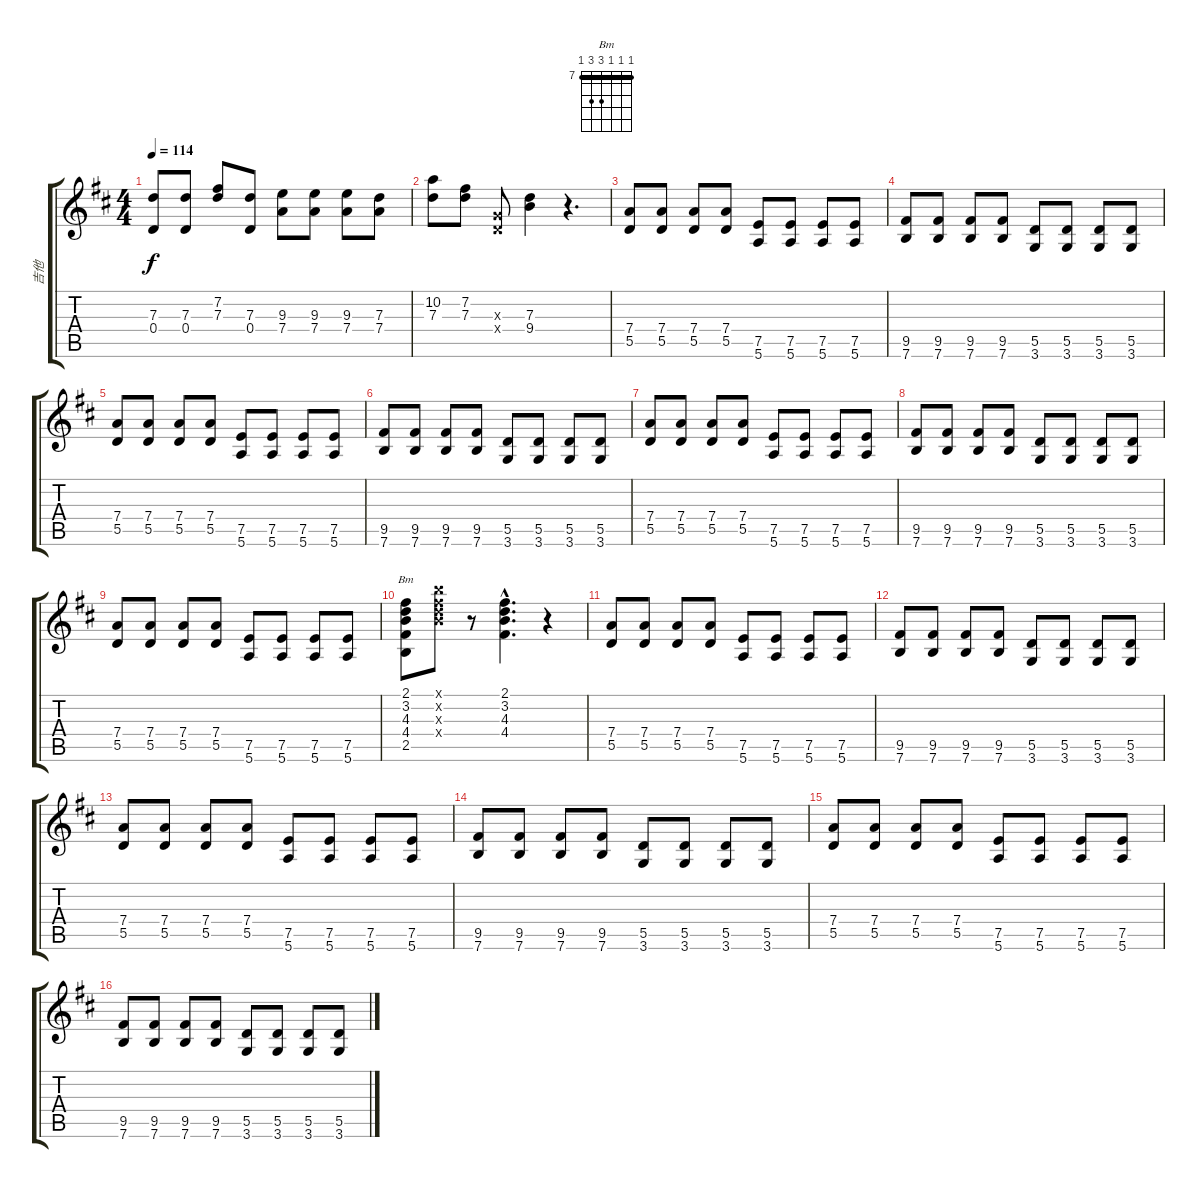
\track ("吉他" "吉他") {instrument electricguitarmuted}
\staff {score tabs}
\tuning (E4 B3 G3 D3 A2 E2) {hide}
\chord ("Bm" 7 7 7 9 9 7) {firstfret 7 barre 7}
\ts (4 4)
\tempo 114
\clef g2
\ks d
(7.3 0.4).8{dy f} (7.3 0.4).8 (7.2 7.3).8 (7.3 0.4).8 (9.3 7.4).8 (9.3 7.4).8 (9.3 7.4).8 (7.3 7.4).8 |
(10.2 7.3).8 (7.2 7.3).8 (0.3{x} 0.4{x}).8 (7.3 9.4).4 r.4{d} |
(7.4 5.5).8 (7.4 5.5).8 (7.4 5.5).8 (7.4 5.5).8 (7.5 5.6).8 (7.5 5.6).8 (7.5 5.6).8 (7.5 5.6).8 |
(9.5 7.6).8 (9.5 7.6).8 (9.5 7.6).8 (9.5 7.6).8 (5.5 3.6).8 (5.5 3.6).8 (5.5 3.6).8 (5.5 3.6).8 |
(7.4 5.5).8 (7.4 5.5).8 (7.4 5.5).8 (7.4 5.5).8 (7.5 5.6).8 (7.5 5.6).8 (7.5 5.6).8 (7.5 5.6).8 |
(9.5 7.6).8 (9.5 7.6).8 (9.5 7.6).8 (9.5 7.6).8 (5.5 3.6).8 (5.5 3.6).8 (5.5 3.6).8 (5.5 3.6).8 |
(7.4 5.5).8 (7.4 5.5).8 (7.4 5.5).8 (7.4 5.5).8 (7.5 5.6).8 (7.5 5.6).8 (7.5 5.6).8 (7.5 5.6).8 |
(9.5 7.6).8 (9.5 7.6).8 (9.5 7.6).8 (9.5 7.6).8 (5.5 3.6).8 (5.5 3.6).8 (5.5 3.6).8 (5.5 3.6).8 |
(7.4 5.5).8 (7.4 5.5).8 (7.4 5.5).8 (7.4 5.5).8 (7.5 5.6).8 (7.5 5.6).8 (7.5 5.6).8 (7.5 5.6).8 |
(2.1 3.2 4.3 4.4 2.5).8{ch "Bm"} (7.1{x} 7.2{x} 7.3{x} 9.4{x}).8 r.8 (2.1{hac} 3.2{hac} 4.3{hac} 4.4{hac}).4{d} r.4 |
(7.4 5.5).8 (7.4 5.5).8 (7.4 5.5).8 (7.4 5.5).8 (7.5 5.6).8 (7.5 5.6).8 (7.5 5.6).8 (7.5 5.6).8 |
(9.5 7.6).8 (9.5 7.6).8 (9.5 7.6).8 (9.5 7.6).8 (5.5 3.6).8 (5.5 3.6).8 (5.5 3.6).8 (5.5 3.6).8 |
(7.4 5.5).8 (7.4 5.5).8 (7.4 5.5).8 (7.4 5.5).8 (7.5 5.6).8 (7.5 5.6).8 (7.5 5.6).8 (7.5 5.6).8 |
(9.5 7.6).8 (9.5 7.6).8 (9.5 7.6).8 (9.5 7.6).8 (5.5 3.6).8 (5.5 3.6).8 (5.5 3.6).8 (5.5 3.6).8 |
(7.4 5.5).8 (7.4 5.5).8 (7.4 5.5).8 (7.4 5.5).8 (7.5 5.6).8 (7.5 5.6).8 (7.5 5.6).8 (7.5 5.6).8 |
(9.5 7.6).8 (9.5 7.6).8 (9.5 7.6).8 (9.5 7.6).8 (5.5 3.6).8 (5.5 3.6).8 (5.5 3.6).8 (5.5 3.6).8
